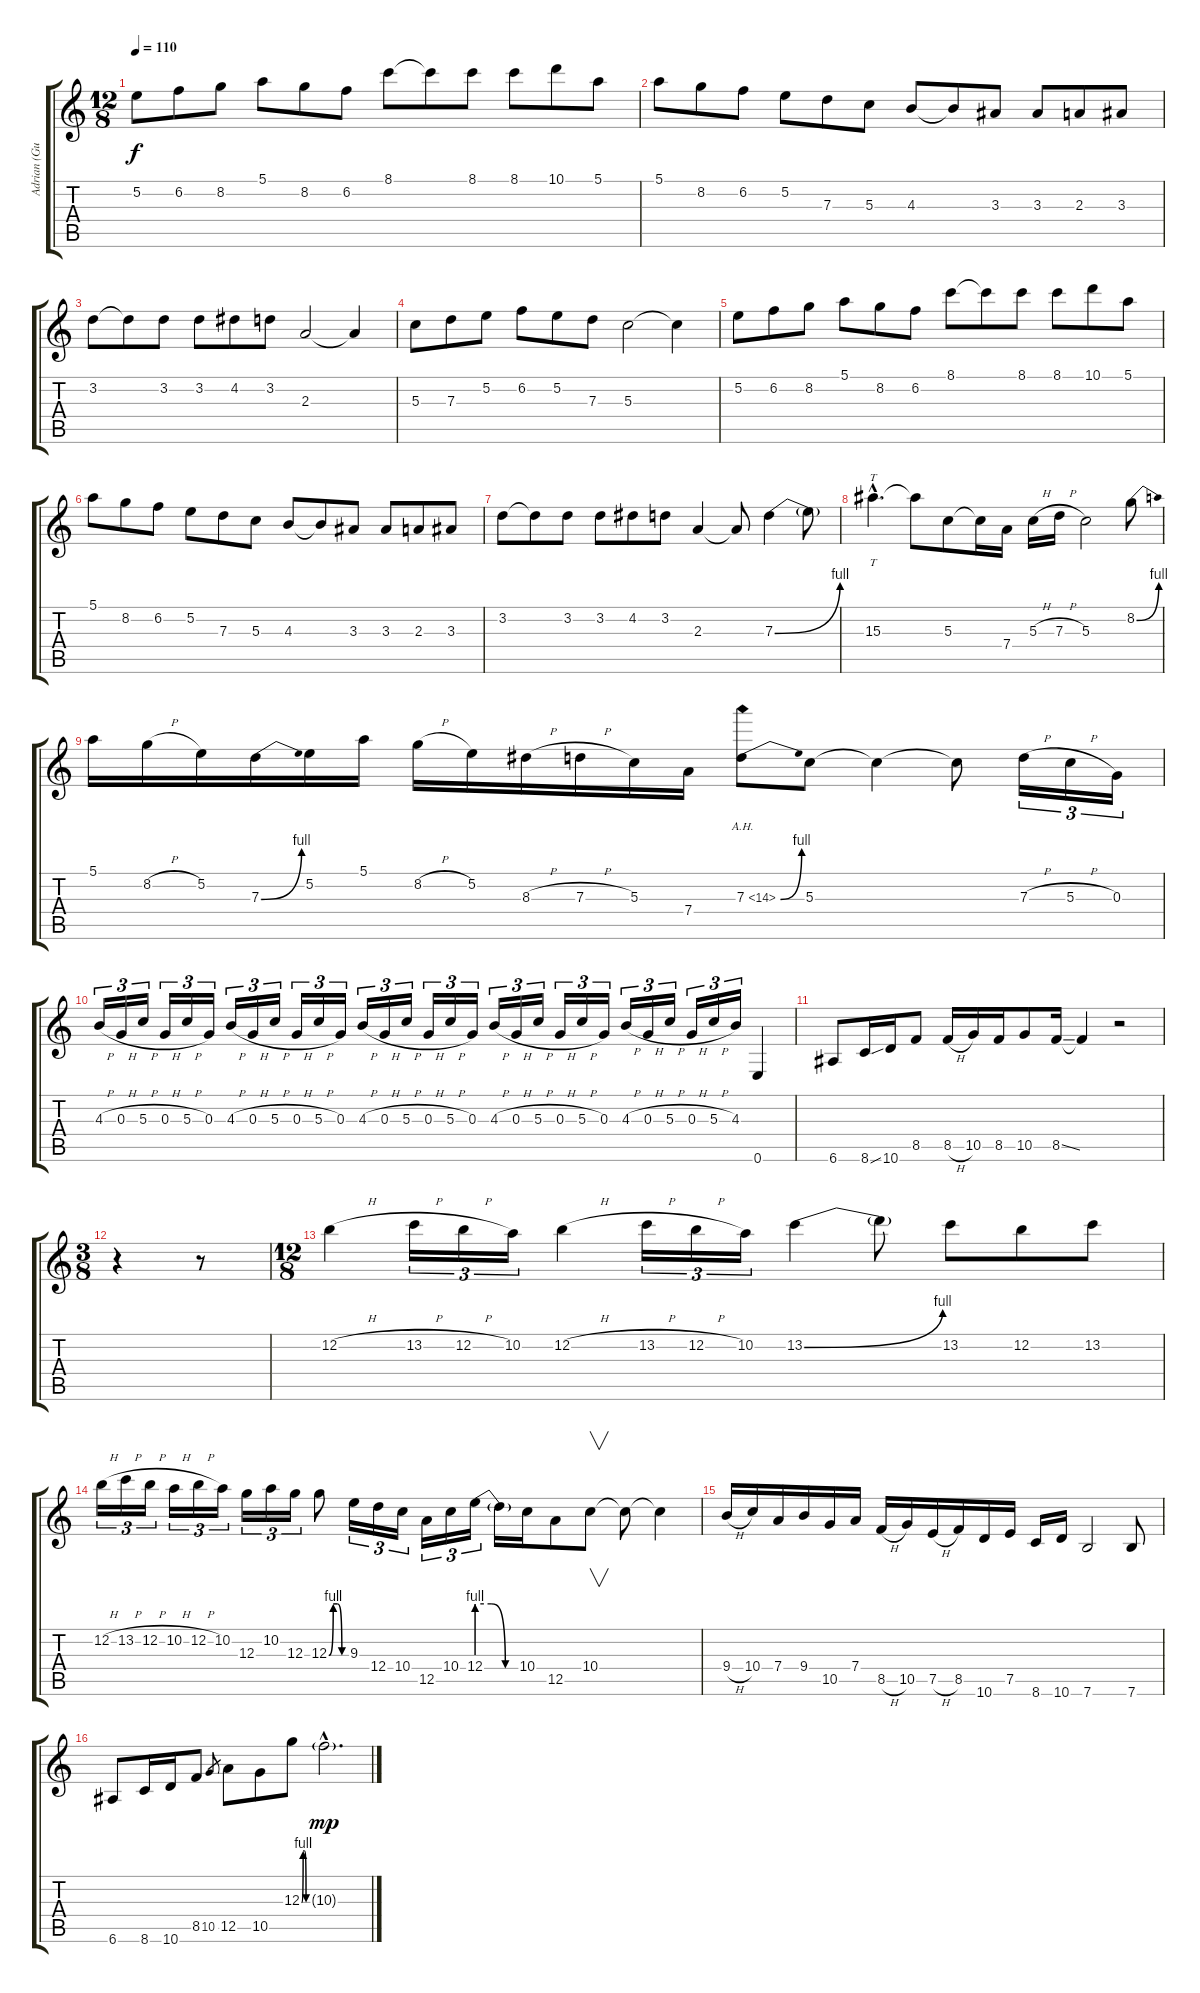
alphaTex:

\track ("Adrian (Guitar 2)" "Adrian (Gu") {instrument distortionguitar}
\staff {score tabs}
\tuning (E4 B3 G3 D3 A2 E2) {hide}
\ts (12 8)
\tempo 110
\clef g2
\ks c
5.2.8{dy f} 6.2.8 8.2.8 5.1.8 8.2.8 6.2.8 8.1.8 8.1{t}.8 8.1.8 8.1.8 10.1.8 5.1.8 |
5.1.8 8.2.8 6.2.8 5.2.8 7.3.8 5.3.8 4.3.8 4.3{t}.8 3.3.8 3.3.8 2.3.8 3.3.8 |
3.2.8 3.2{t}.8 3.2.8 3.2.8 4.2.8 3.2.8 2.3.2 2.3{t}.4 |
5.3.8 7.3.8 5.2.8 6.2.8 5.2.8 7.3.8 5.3.2 5.3{t}.4 |
5.2.8 6.2.8 8.2.8 5.1.8 8.2.8 6.2.8 8.1.8 8.1{t}.8 8.1.8 8.1.8 10.1.8 5.1.8 |
5.1.8 8.2.8 6.2.8 5.2.8 7.3.8 5.3.8 4.3.8 4.3{t}.8 3.3.8 3.3.8 2.3.8 3.3.8 |
3.2.8 3.2{t}.8 3.2.8 3.2.8 4.2.8 3.2.8 2.3.4 2.3{t}.8 7.3{be (bend 0 0 60 4)}.4{volume 12} 7.3{t}.8 |
15.3{hac}.4{tt d} 15.3{t}.8 5.3.8 5.3{t}.16 7.4.16 5.3{h}.16 7.3{h}.16 5.3.2 8.2{be (bend 0 0 60 4)}.8 |
5.1.16 8.2{h}.16 5.2.16 7.3{be (bend 0 0 60 4)}.16 5.2.16 5.1.16 8.2{h}.16 5.2.16 8.3{h}.16 7.3{h}.16 5.3.16 7.4.16 7.3{be (bend 0 0 60 4) ah 7}.8 5.3.8 5.3{t}.4 5.3{t}.8 7.3{h}.16{tu (3 2)} 5.3{h}.16{tu (3 2)} 0.3.16{tu (3 2)} |
4.3{h}.16{tu (3 2)} 0.3{h}.16{tu (3 2)} 5.3{h}.16{tu (3 2)} 0.3{h}.16{tu (3 2)} 5.3{h}.16{tu (3 2)} 0.3.16{tu (3 2)} 4.3{h}.16{tu (3 2)} 0.3{h}.16{tu (3 2)} 5.3{h}.16{tu (3 2)} 0.3{h}.16{tu (3 2)} 5.3{h}.16{tu (3 2)} 0.3.16{tu (3 2)} 4.3{h}.16{tu (3 2)} 0.3{h}.16{tu (3 2)} 5.3{h}.16{tu (3 2)} 0.3{h}.16{tu (3 2)} 5.3{h}.16{tu (3 2)} 0.3.16{tu (3 2)} 4.3{h}.16{tu (3 2)} 0.3{h}.16{tu (3 2)} 5.3{h}.16{tu (3 2)} 0.3{h}.16{tu (3 2)} 5.3{h}.16{tu (3 2)} 0.3.16{tu (3 2)} 4.3{h}.16{tu (3 2)} 0.3{h}.16{tu (3 2)} 5.3{h}.16{tu (3 2)} 0.3{h}.16{tu (3 2)} 5.3{h}.16{tu (3 2)} 4.3.16{tu (3 2)} 0.6.4 |
6.6.8 8.6{ss}.16 10.6.16 8.5.8 8.5{h}.16 10.5.16 8.5.16 10.5.8 8.5{ss}.16 8.5{t}.4 r.2 |
\ts (3 8)
r.4 r.8 |
\ts (12 8)
12.2{h}.4 13.2{h}.16{tu (3 2)} 12.2{h}.16{tu (3 2)} 10.2.16{tu (3 2)} 12.2{h}.4 13.2{h}.16{tu (3 2)} 12.2{h}.16{tu (3 2)} 10.2.16{tu (3 2)} 13.2{be (bend 0 0 60 4)}.4 13.2{t}.8 13.2.8 12.2.8 13.2.8 |
12.2{h}.16{tu (3 2)} 13.2{h}.16{tu (3 2)} 12.2{h}.16{tu (3 2)} 10.2{h}.16{tu (3 2)} 12.2{h}.16{tu (3 2)} 10.2.16{tu (3 2)} 12.3.16{tu (3 2)} 10.2.16{tu (3 2)} 12.3.16{tu (3 2)} 12.3{be (custom 0 0 15 4 30 4 45 0 60 0)}.8 9.3.16{tu (3 2)} 12.4.16{tu (3 2)} 10.4.16{tu (3 2)} 12.5.16{tu (3 2)} 10.4.16{tu (3 2)} 12.4{be (custom 0 4 20 4 40 0 60 0)}.16{tu (3 2)} 12.4{t}.16 10.4.16 12.5.8 10.4.8{v} 10.4{t}.8 10.4{t}.4 |
9.4{h}.16 10.4.16 7.4.16 9.4.16 10.5.16 7.4.16 8.5{h}.16 10.5.16 7.5{h}.16 8.5.16 10.6.16 7.5.16 8.6.16 10.6.16 7.6.2 7.6.8 |
6.6.8 8.6.16 10.6.16 8.5.8 10.5.8{gr} 12.5.8 10.5.8 12.3{be (custom 0 0 15 4 30 4 45 0 60 0)}.8 10.3{g hac}.2{d dy mp}
